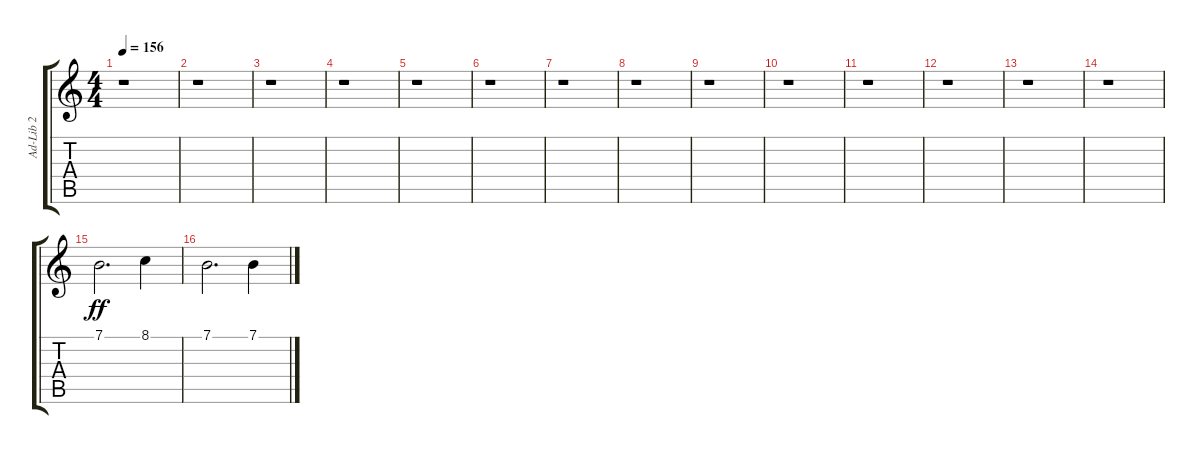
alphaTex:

\track ("Ad-Lib 2" "Ad-Lib 2") {instrument synthvoice}
\staff {score tabs}
\tuning (E4 B3 G3 D3 A2 E2) {hide}
\ts (4 4)
\tempo 156
\clef g2
\ks c
r.1{dy ff} |
r.1 |
r.1 |
r.1 |
r.1 |
r.1 |
r.1 |
r.1 |
r.1 |
r.1 |
r.1 |
r.1 |
r.1 |
r.1 |
7.1.2{d} 8.1.4 |
7.1.2{d} 7.1.4
